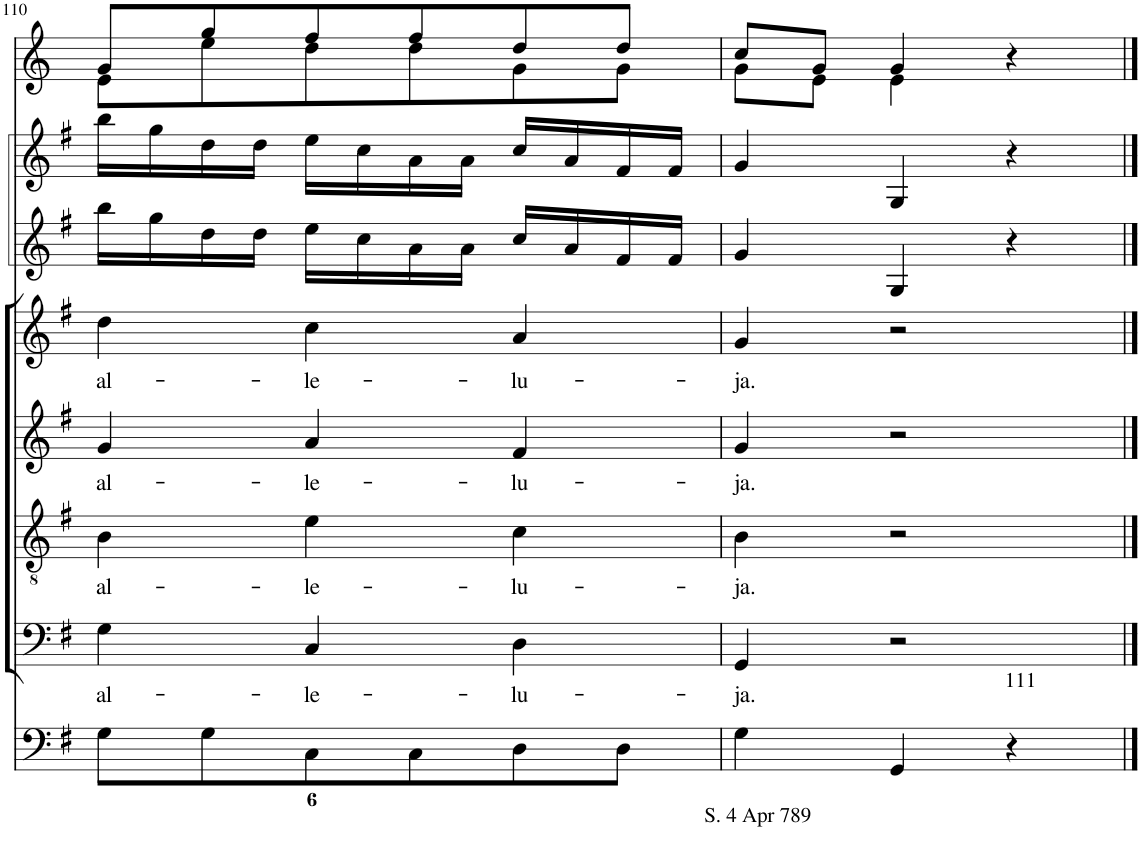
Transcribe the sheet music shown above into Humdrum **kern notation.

**kern	**kern	**text	**kern	**text	**kern	**text	**kern	**text	**kern	**kern	**kern
*part8	*part7	*part7	*part6	*part6	*part5	*part5	*part4	*part4	*part3	*part2	*part1
*staff8	*staff7	*staff7	*staff6	*staff6	*staff5	*staff5	*staff4	*staff4	*staff3	*staff2	*staff1
*I"Organ	*I"Voice	*	*I"Tenor	*	*I"Alto	*	*I"Voice	*	*I"Violin	*I"Violini	*I"Corni in G
*	*	*	*	*	*	*	*	*	*I'Vln	*I'Vln	*
!!LO:PB:g=z
*clefF4	*clefF4	*	*clefGv2	*	*clefG2	*	*clefG2	*	*clefG2	*clefG2	*clefG2
*	*	*	*	*	*	*	*	*	*	*	*Trd3c5
*k[f#]	*k[f#]	*	*k[f#]	*	*k[f#]	*	*k[f#]	*	*k[f#]	*k[f#]	*k[]
*M3/4	*M3/4	*	*M3/4	*	*M3/4	*	*M3/4	*	*M3/4	*M3/4	*M3/4
=110	=110	=110	=110	=110	=110	=110	=110	=110	=110	=110	=110
!	!	!LO:LY:b	!	!LO:LY:b	!	!LO:LY:b	!	!LO:LY:b	!	!	!
*	*	*	*	*	*	*	*	*	*	*	*^
8G\L	4G\	al-	4B\	al-	4g/	al-	4dd\	al-	16bb\LL	16bb\LL	8g/L	8e\L
.	.	.	.	.	.	.	.	.	16gg\	16gg\	.	.
8G\	.	.	.	.	.	.	.	.	16dd\	16dd\	8gg/	8ee\
.	.	.	.	.	.	.	.	.	16dd\JJ	16dd\JJ	.	.
!	!	!LO:LY:b	!	!LO:LY:b	!	!LO:LY:b	!	!LO:LY:b	!	!	!	!
8C\	4C/	-le-	4e\	-le-	4a/	-le-	4cc\	-le-	16ee\LL	16ee\LL	8ff/	8dd\
.	.	.	.	.	.	.	.	.	16cc\	16cc\	.	.
8C\	.	.	.	.	.	.	.	.	16a\	16a\	8ff/	8dd\
.	.	.	.	.	.	.	.	.	16a\JJ	16a\JJ	.	.
!	!	!LO:LY:b	!	!LO:LY:b	!	!LO:LY:b	!	!LO:LY:b	!	!	!	!
8D\	4D\	-lu-	4c\	-lu-	4f#/	-lu-	4a/	-lu-	16cc/LL	16cc/LL	8dd/	8g\
.	.	.	.	.	.	.	.	.	16a/	16a/	.	.
8D\J	.	.	.	.	.	.	.	.	16f#/	16f#/	8dd/J	8g\J
.	.	.	.	.	.	.	.	.	16f#/JJ	16f#/JJ	.	.
=111	=111	=111	=111	=111	=111	=111	=111	=111	=111	=111	=111	=111
!	!	!LO:LY:b	!	!LO:LY:b	!	!LO:LY:b	!	!LO:LY:b	!	!	!	!
4G\	4GG/	-ja.	4B\	-ja.	4g/	-ja.	4g/	-ja.	4g/	4g/	8cc/L	8g\L
.	.	.	.	.	.	.	.	.	.	.	8g/J	8e\J
!LO:TX:b:t=S. 4 Apr 789	!	!	!	!	!	!	!	!	!	!	!	!
4GG/	2r	.	2r	.	2r	.	2r	.	4G/	4G/	4g/	4e\
!LO:TX:a:t=111	!	!	!	!	!	!	!	!	!	!	!	!
4r	.	.	.	.	.	.	.	.	4r	4r	4r	4ryy
*	*	*	*	*	*	*	*	*	*	*	*v	*v
==	==	==	==	==	==	==	==	==	==	==	==
*-	*-	*-	*-	*-	*-	*-	*-	*-	*-	*-	*-
